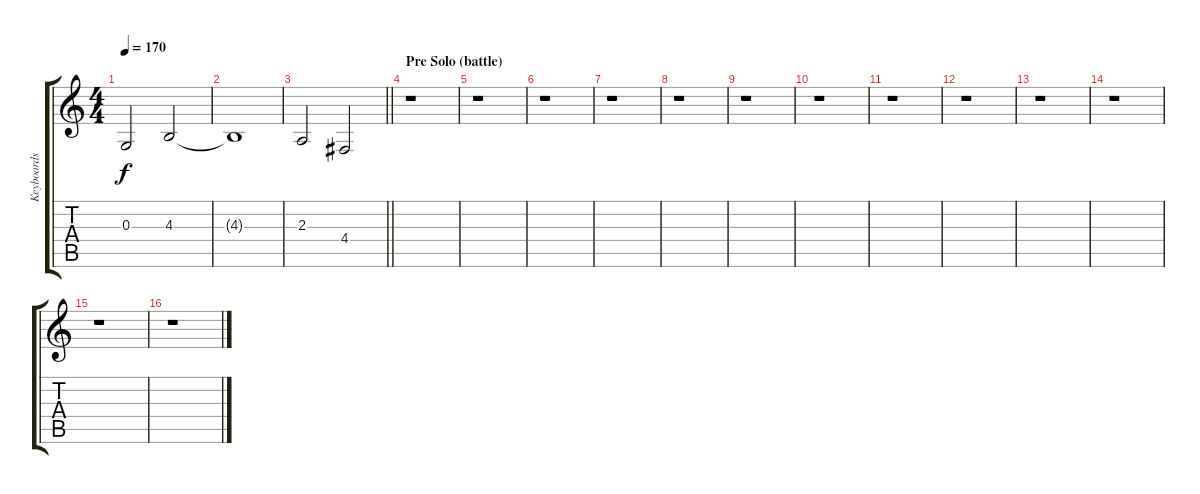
\track ("Keyboards 1" "Keyboards ") {instrument stringensemble1}
\staff {score tabs}
\tuning (E4 B3 G3 D3 A2 E2) {hide}
\ts (4 4)
\tempo 170
\clef g2
\ks c
0.3.2{dy f} 4.3.2 |
4.3{t}.1 |
\barLineRight lightlight
2.3.2 4.4.2 |
\section ("" "Pre Solo (battle)")
r.1 |
r.1 |
r.1 |
r.1 |
r.1 |
r.1 |
r.1 |
r.1 |
r.1 |
r.1 |
r.1 |
r.1 |
r.1
